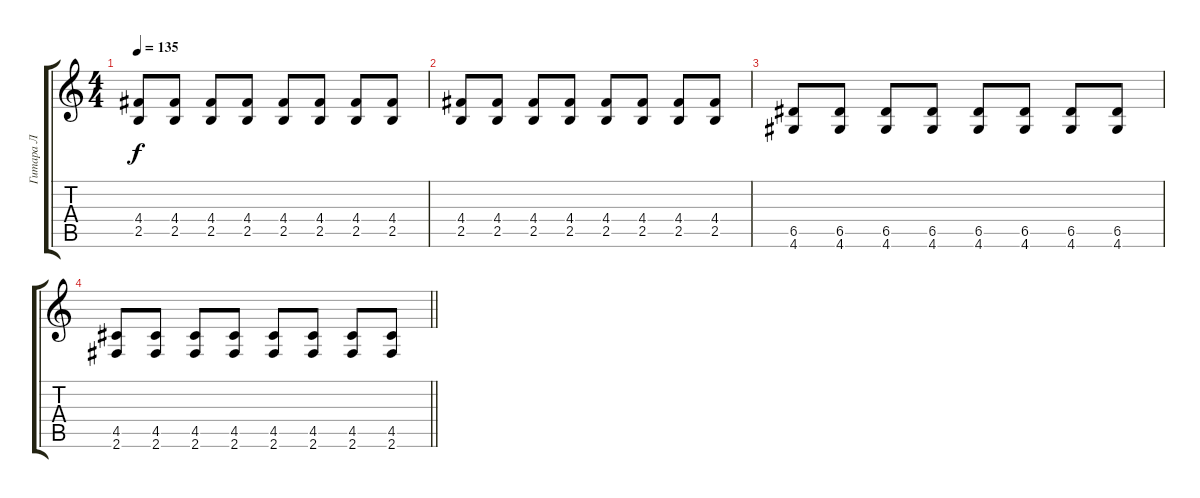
\track ("Гитара Л" "Гитара Л") {instrument overdrivenguitar}
\staff {score tabs}
\tuning (E4 B3 G3 D3 A2 E2) {hide}
\ts (4 4)
\tempo 135
\clef g2
\ks c
(4.4 2.5).8{dy f volume 0} (4.4 2.5).8 (4.4 2.5).8 (4.4 2.5).8 (4.4 2.5).8 (4.4 2.5).8 (4.4 2.5).8 (4.4 2.5).8 |
(4.4 2.5).8 (4.4 2.5).8 (4.4 2.5).8 (4.4 2.5).8 (4.4 2.5).8 (4.4 2.5).8 (4.4 2.5).8 (4.4 2.5).8 |
(6.5 4.6).8 (6.5 4.6).8 (6.5 4.6).8 (6.5 4.6).8 (6.5 4.6).8 (6.5 4.6).8 (6.5 4.6).8 (6.5 4.6).8 |
\barLineRight lightlight
(4.5 2.6).8 (4.5 2.6).8 (4.5 2.6).8 (4.5 2.6).8 (4.5 2.6).8 (4.5 2.6).8 (4.5 2.6).8 (4.5 2.6).8
